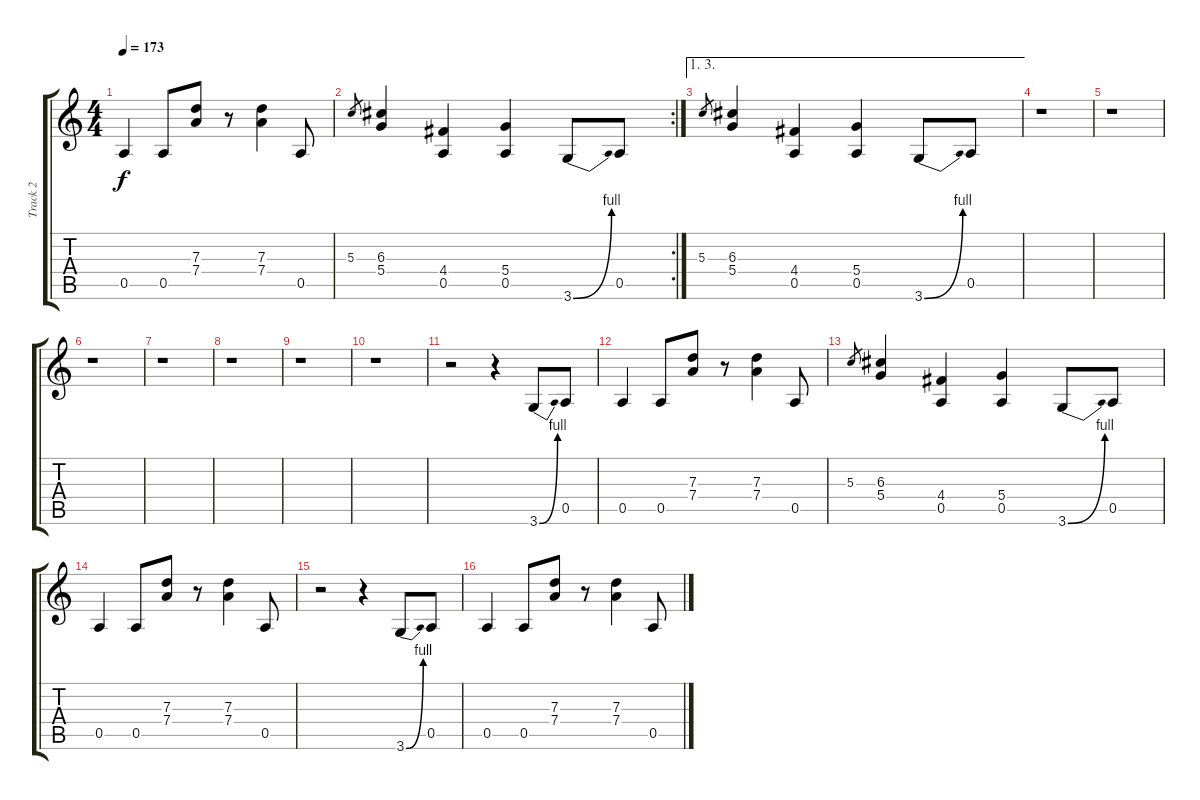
\track ("Track 2" "Track 2") {instrument acousticguitarsteel}
\staff {score tabs}
\tuning (E4 B3 G3 D3 A2 E2) {hide}
\ts (4 4)
\tempo 173
\clef g2
\ks c
0.5.4{dy f} 0.5.8 (7.3 7.4).8 r.8 (7.3 7.4).4 0.5.8 |
\rc 2
5.3.8{gr} (6.3 5.4).4 (4.4 0.5).4 (5.4 0.5).4 3.6{be (bend 0 0 60 4)}.8 0.5.8 |
\ae (1 3)
5.3.8{gr} (6.3 5.4).4 (4.4 0.5).4 (5.4 0.5).4 3.6{be (bend 0 0 60 4)}.8 0.5.8 |
r.1 |
r.1 |
r.1 |
r.1 |
r.1 |
r.1 |
r.1 |
r.2 r.4 3.6{be (bend 0 0 60 4)}.8 0.5.8 |
0.5.4 0.5.8 (7.3 7.4).8 r.8 (7.3 7.4).4 0.5.8 |
5.3.8{gr} (6.3 5.4).4 (4.4 0.5).4 (5.4 0.5).4 3.6{be (bend 0 0 60 4)}.8 0.5.8 |
0.5.4 0.5.8 (7.3 7.4).8 r.8 (7.3 7.4).4 0.5.8 |
r.2 r.4 3.6{be (bend 0 0 60 4)}.8 0.5.8 |
0.5.4 0.5.8 (7.3 7.4).8 r.8 (7.3 7.4).4 0.5.8
